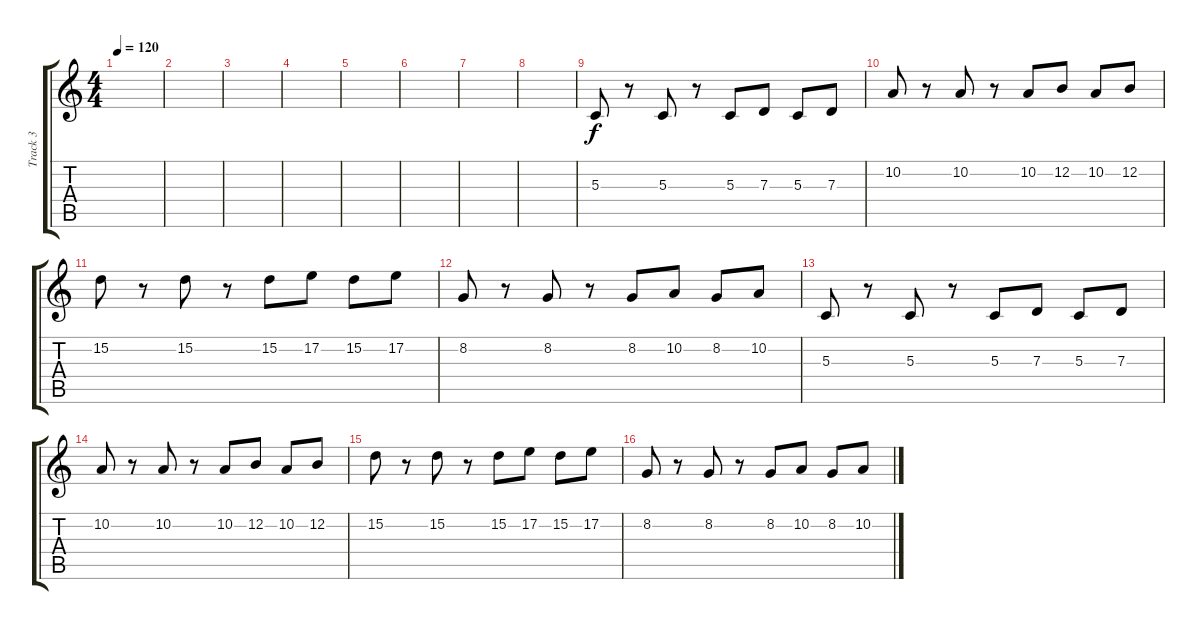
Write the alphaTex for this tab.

\track ("Track 3" "Track 3") {instrument steeldrums}
\staff {score tabs}
\tuning (E4 B3 G3 D3 A2 E2) {hide}
\ts (4 4)
\tempo 120
\clef g2
\ks c
|
|
|
|
|
|
|
|
5.3.8 r.8 5.3.8 r.8 5.3.8 7.3.8 5.3.8 7.3.8 |
10.2.8 r.8 10.2.8 r.8 10.2.8 12.2.8 10.2.8 12.2.8 |
15.2.8 r.8 15.2.8 r.8 15.2.8 17.2.8 15.2.8 17.2.8 |
8.2.8 r.8 8.2.8 r.8 8.2.8 10.2.8 8.2.8 10.2.8 |
5.3.8 r.8 5.3.8 r.8 5.3.8 7.3.8 5.3.8 7.3.8 |
10.2.8 r.8 10.2.8 r.8 10.2.8 12.2.8 10.2.8 12.2.8 |
15.2.8 r.8 15.2.8 r.8 15.2.8 17.2.8 15.2.8 17.2.8 |
8.2.8 r.8 8.2.8 r.8 8.2.8 10.2.8 8.2.8 10.2.8
